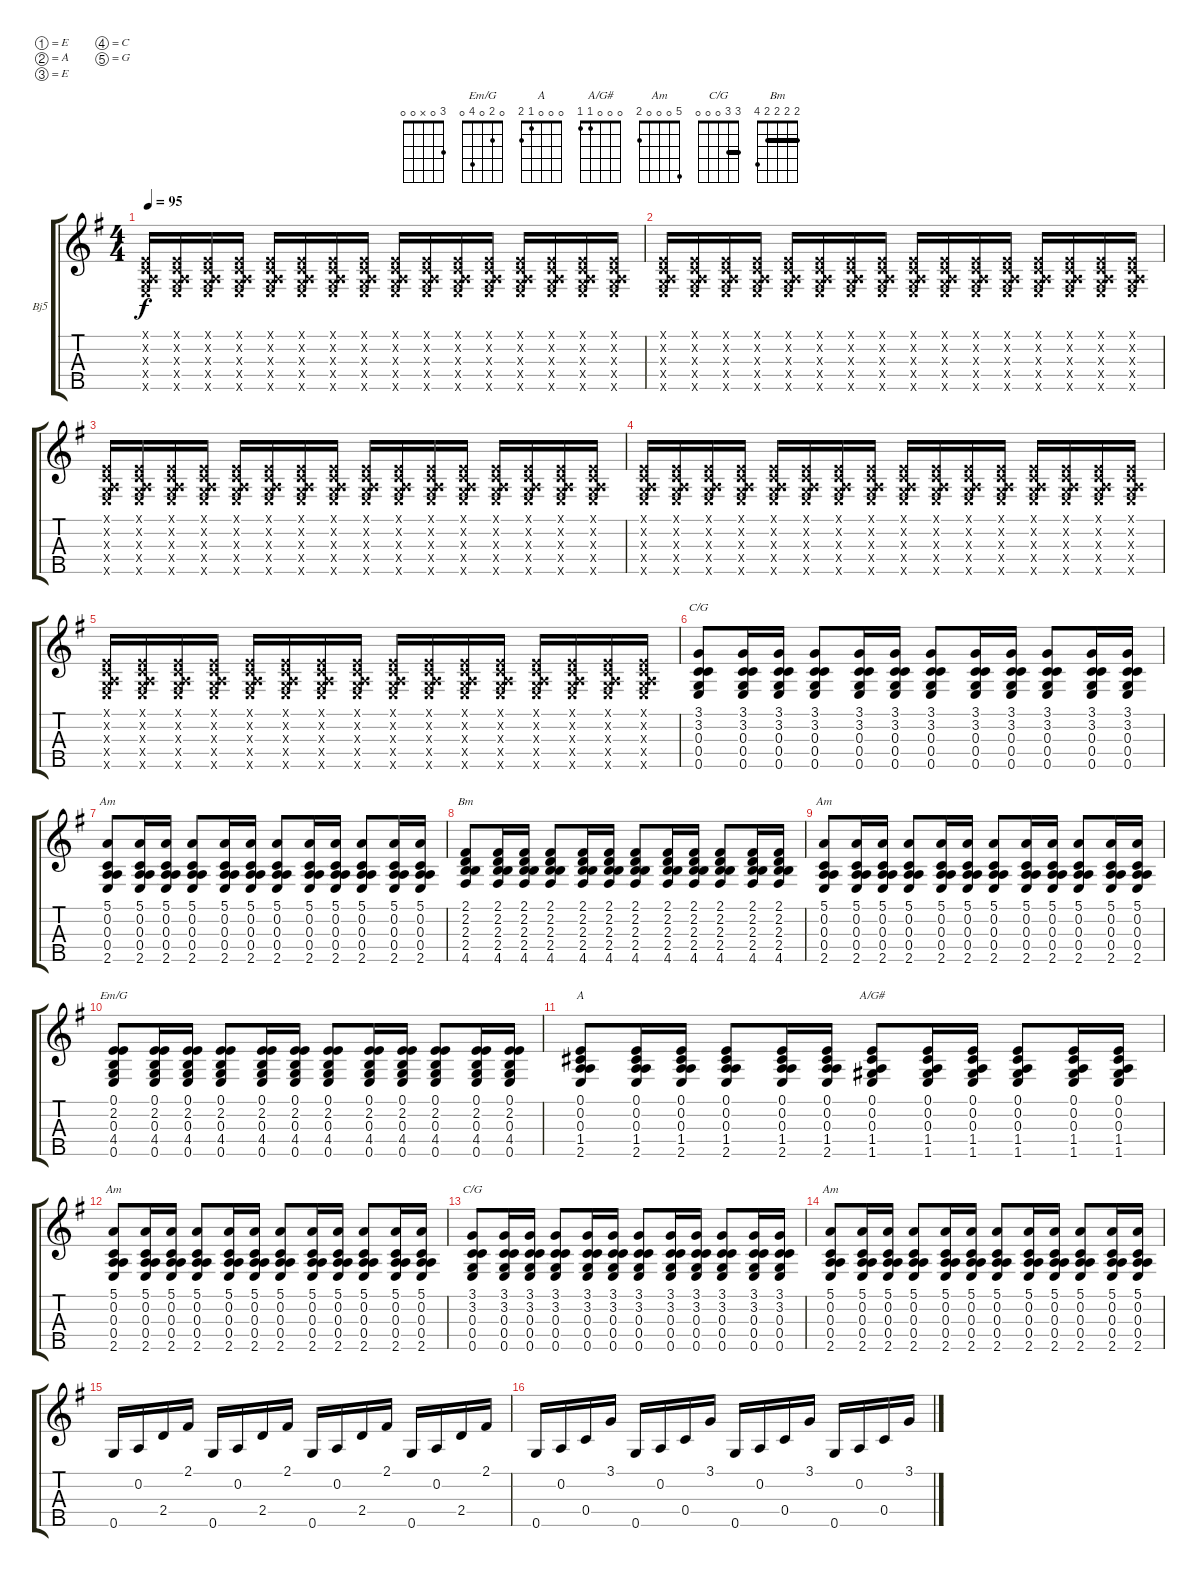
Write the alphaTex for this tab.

\bracketExtendMode groupsimilarinstruments
\firstSystemTrackNameOrientation horizontal
\otherSystemsTrackNameOrientation horizontal
\track ("Charango" "Bj5") {instrument banjo}
\staff {score tabs}
\tuning (E4 A3 E3 C4 G3)
\chord ("" 2 0 x 2 0) {showfingering false}
\chord ("" 3 0 x 0 0) {showfingering false}
\chord ("Em/G" 0 2 0 4 0) {showfingering false}
\chord ("A" 0 0 0 1 2) {showfingering false}
\chord ("A/G#" 0 0 0 1 1) {showfingering false}
\chord ("Am" 5 0 0 0 2) {showfingering false}
\chord ("C/G" 3 3 0 0 0) {showfingering false barre 3}
\chord ("Bm" 2 2 2 2 4) {showfingering false barre (2 2 2)}
\ts (4 4)
\tempo 95
\clef g2
\ks g
(0.1{x} 0.2{x} 0.3{x} 0.4{x} 0.5{x}).16{dy f} (0.1{x} 0.2{x} 0.3{x} 0.4{x} 0.5{x}).16 (0.1{x} 0.2{x} 0.3{x} 0.4{x} 0.5{x}).16 (0.1{x} 0.2{x} 0.3{x} 0.4{x} 0.5{x}).16 (0.1{x} 0.2{x} 0.3{x} 0.4{x} 0.5{x}).16 (0.1{x} 0.2{x} 0.3{x} 0.4{x} 0.5{x}).16 (0.1{x} 0.2{x} 0.3{x} 0.4{x} 0.5{x}).16 (0.1{x} 0.2{x} 0.3{x} 0.4{x} 0.5{x}).16 (0.1{x} 0.2{x} 0.3{x} 0.4{x} 0.5{x}).16 (0.1{x} 0.2{x} 0.3{x} 0.4{x} 0.5{x}).16 (0.1{x} 0.2{x} 0.3{x} 0.4{x} 0.5{x}).16 (0.1{x} 0.2{x} 0.3{x} 0.4{x} 0.5{x}).16 (0.1{x} 0.2{x} 0.3{x} 0.4{x} 0.5{x}).16 (0.1{x} 0.2{x} 0.3{x} 0.4{x} 0.5{x}).16 (0.1{x} 0.2{x} 0.3{x} 0.4{x} 0.5{x}).16 (0.1{x} 0.2{x} 0.3{x} 0.4{x} 0.5{x}).16 |
(0.1{x} 0.2{x} 0.3{x} 0.4{x} 0.5{x}).16 (0.1{x} 0.2{x} 0.3{x} 0.4{x} 0.5{x}).16 (0.1{x} 0.2{x} 0.3{x} 0.4{x} 0.5{x}).16 (0.1{x} 0.2{x} 0.3{x} 0.4{x} 0.5{x}).16 (0.1{x} 0.2{x} 0.3{x} 0.4{x} 0.5{x}).16 (0.1{x} 0.2{x} 0.3{x} 0.4{x} 0.5{x}).16 (0.1{x} 0.2{x} 0.3{x} 0.4{x} 0.5{x}).16 (0.1{x} 0.2{x} 0.3{x} 0.4{x} 0.5{x}).16 (0.1{x} 0.2{x} 0.3{x} 0.4{x} 0.5{x}).16 (0.1{x} 0.2{x} 0.3{x} 0.4{x} 0.5{x}).16 (0.1{x} 0.2{x} 0.3{x} 0.4{x} 0.5{x}).16 (0.1{x} 0.2{x} 0.3{x} 0.4{x} 0.5{x}).16 (0.1{x} 0.2{x} 0.3{x} 0.4{x} 0.5{x}).16 (0.1{x} 0.2{x} 0.3{x} 0.4{x} 0.5{x}).16 (0.1{x} 0.2{x} 0.3{x} 0.4{x} 0.5{x}).16 (0.1{x} 0.2{x} 0.3{x} 0.4{x} 0.5{x}).16 |
(0.1{x} 0.2{x} 0.3{x} 0.4{x} 0.5{x}).16 (0.1{x} 0.2{x} 0.3{x} 0.4{x} 0.5{x}).16 (0.1{x} 0.2{x} 0.3{x} 0.4{x} 0.5{x}).16 (0.1{x} 0.2{x} 0.3{x} 0.4{x} 0.5{x}).16 (0.1{x} 0.2{x} 0.3{x} 0.4{x} 0.5{x}).16 (0.1{x} 0.2{x} 0.3{x} 0.4{x} 0.5{x}).16 (0.1{x} 0.2{x} 0.3{x} 0.4{x} 0.5{x}).16 (0.1{x} 0.2{x} 0.3{x} 0.4{x} 0.5{x}).16 (0.1{x} 0.2{x} 0.3{x} 0.4{x} 0.5{x}).16 (0.1{x} 0.2{x} 0.3{x} 0.4{x} 0.5{x}).16 (0.1{x} 0.2{x} 0.3{x} 0.4{x} 0.5{x}).16 (0.1{x} 0.2{x} 0.3{x} 0.4{x} 0.5{x}).16 (0.1{x} 0.2{x} 0.3{x} 0.4{x} 0.5{x}).16 (0.1{x} 0.2{x} 0.3{x} 0.4{x} 0.5{x}).16 (0.1{x} 0.2{x} 0.3{x} 0.4{x} 0.5{x}).16 (0.1{x} 0.2{x} 0.3{x} 0.4{x} 0.5{x}).16 |
(0.1{x} 0.2{x} 0.3{x} 0.4{x} 0.5{x}).16 (0.1{x} 0.2{x} 0.3{x} 0.4{x} 0.5{x}).16 (0.1{x} 0.2{x} 0.3{x} 0.4{x} 0.5{x}).16 (0.1{x} 0.2{x} 0.3{x} 0.4{x} 0.5{x}).16 (0.1{x} 0.2{x} 0.3{x} 0.4{x} 0.5{x}).16 (0.1{x} 0.2{x} 0.3{x} 0.4{x} 0.5{x}).16 (0.1{x} 0.2{x} 0.3{x} 0.4{x} 0.5{x}).16 (0.1{x} 0.2{x} 0.3{x} 0.4{x} 0.5{x}).16 (0.1{x} 0.2{x} 0.3{x} 0.4{x} 0.5{x}).16 (0.1{x} 0.2{x} 0.3{x} 0.4{x} 0.5{x}).16 (0.1{x} 0.2{x} 0.3{x} 0.4{x} 0.5{x}).16 (0.1{x} 0.2{x} 0.3{x} 0.4{x} 0.5{x}).16 (0.1{x} 0.2{x} 0.3{x} 0.4{x} 0.5{x}).16 (0.1{x} 0.2{x} 0.3{x} 0.4{x} 0.5{x}).16 (0.1{x} 0.2{x} 0.3{x} 0.4{x} 0.5{x}).16 (0.1{x} 0.2{x} 0.3{x} 0.4{x} 0.5{x}).16 |
(0.1{x} 0.2{x} 0.3{x} 0.4{x} 0.5{x}).16 (0.1{x} 0.2{x} 0.3{x} 0.4{x} 0.5{x}).16 (0.1{x} 0.2{x} 0.3{x} 0.4{x} 0.5{x}).16 (0.1{x} 0.2{x} 0.3{x} 0.4{x} 0.5{x}).16 (0.1{x} 0.2{x} 0.3{x} 0.4{x} 0.5{x}).16 (0.1{x} 0.2{x} 0.3{x} 0.4{x} 0.5{x}).16 (0.1{x} 0.2{x} 0.3{x} 0.4{x} 0.5{x}).16 (0.1{x} 0.2{x} 0.3{x} 0.4{x} 0.5{x}).16 (0.1{x} 0.2{x} 0.3{x} 0.4{x} 0.5{x}).16 (0.1{x} 0.2{x} 0.3{x} 0.4{x} 0.5{x}).16 (0.1{x} 0.2{x} 0.3{x} 0.4{x} 0.5{x}).16 (0.1{x} 0.2{x} 0.3{x} 0.4{x} 0.5{x}).16 (0.1{x} 0.2{x} 0.3{x} 0.4{x} 0.5{x}).16 (0.1{x} 0.2{x} 0.3{x} 0.4{x} 0.5{x}).16 (0.1{x} 0.2{x} 0.3{x} 0.4{x} 0.5{x}).16 (0.1{x} 0.2{x} 0.3{x} 0.4{x} 0.5{x}).16 |
(3.1 3.2 0.3 0.4 0.5).8{ch "C/G"} (3.1 3.2 0.3 0.4 0.5).16 (3.1 3.2 0.3 0.4 0.5).16 (3.1 3.2 0.3 0.4 0.5).8 (3.1 3.2 0.3 0.4 0.5).16 (3.1 3.2 0.3 0.4 0.5).16 (3.1 3.2 0.3 0.4 0.5).8 (3.1 3.2 0.3 0.4 0.5).16 (3.1 3.2 0.3 0.4 0.5).16 (3.1 3.2 0.3 0.4 0.5).8 (3.1 3.2 0.3 0.4 0.5).16 (3.1 3.2 0.3 0.4 0.5).16 |
(5.1 0.2 0.3 0.4 2.5).8{ch "Am"} (5.1 0.2 0.3 0.4 2.5).16 (5.1 0.2 0.3 0.4 2.5).16 (5.1 0.2 0.3 0.4 2.5).8 (5.1 0.2 0.3 0.4 2.5).16 (5.1 0.2 0.3 0.4 2.5).16 (5.1 0.2 0.3 0.4 2.5).8 (5.1 0.2 0.3 0.4 2.5).16 (5.1 0.2 0.3 0.4 2.5).16 (5.1 0.2 0.3 0.4 2.5).8 (5.1 0.2 0.3 0.4 2.5).16 (5.1 0.2 0.3 0.4 2.5).16 |
(2.1 2.2 2.3 2.4 4.5).8{ch "Bm"} (2.1 2.2 2.3 2.4 4.5).16 (2.1 2.2 2.3 2.4 4.5).16 (2.1 2.2 2.3 2.4 4.5).8 (2.1 2.2 2.3 2.4 4.5).16 (2.1 2.2 2.3 2.4 4.5).16 (2.1 2.2 2.3 2.4 4.5).8 (2.1 2.2 2.3 2.4 4.5).16 (2.1 2.2 2.3 2.4 4.5).16 (2.1 2.2 2.3 2.4 4.5).8 (2.1 2.2 2.3 2.4 4.5).16 (2.1 2.2 2.3 2.4 4.5).16 |
(5.1 0.2 0.3 0.4 2.5).8{ch "Am"} (5.1 0.2 0.3 0.4 2.5).16 (5.1 0.2 0.3 0.4 2.5).16 (5.1 0.2 0.3 0.4 2.5).8 (5.1 0.2 0.3 0.4 2.5).16 (5.1 0.2 0.3 0.4 2.5).16 (5.1 0.2 0.3 0.4 2.5).8 (5.1 0.2 0.3 0.4 2.5).16 (5.1 0.2 0.3 0.4 2.5).16 (5.1 0.2 0.3 0.4 2.5).8 (5.1 0.2 0.3 0.4 2.5).16 (5.1 0.2 0.3 0.4 2.5).16 |
(0.1 2.2 0.3 4.4 0.5).8{ch "Em/G"} (0.1 2.2 0.3 4.4 0.5).16 (0.1 2.2 0.3 4.4 0.5).16 (0.1 2.2 0.3 4.4 0.5).8 (0.1 2.2 0.3 4.4 0.5).16 (0.1 2.2 0.3 4.4 0.5).16 (0.1 2.2 0.3 4.4 0.5).8 (0.1 2.2 0.3 4.4 0.5).16 (0.1 2.2 0.3 4.4 0.5).16 (0.1 2.2 0.3 4.4 0.5).8 (0.1 2.2 0.3 4.4 0.5).16 (0.1 2.2 0.3 4.4 0.5).16 |
(0.1 0.2 0.3 1.4 2.5).8{ch "A"} (0.1 0.2 0.3 1.4 2.5).16 (0.1 0.2 0.3 1.4 2.5).16 (0.1 0.2 0.3 1.4 2.5).8 (0.1 0.2 0.3 1.4 2.5).16 (0.1 0.2 0.3 1.4 2.5).16 (0.1 0.2 0.3 1.4 1.5).8{ch "A/G#"} (0.1 0.2 0.3 1.4 1.5).16 (0.1 0.2 0.3 1.4 1.5).16 (0.1 0.2 0.3 1.4 1.5).8 (0.1 0.2 0.3 1.4 1.5).16 (0.1 0.2 0.3 1.4 1.5).16 |
(5.1 0.2 0.3 0.4 2.5).8{ch "Am"} (5.1 0.2 0.3 0.4 2.5).16 (5.1 0.2 0.3 0.4 2.5).16 (5.1 0.2 0.3 0.4 2.5).8 (5.1 0.2 0.3 0.4 2.5).16 (5.1 0.2 0.3 0.4 2.5).16 (5.1 0.2 0.3 0.4 2.5).8 (5.1 0.2 0.3 0.4 2.5).16 (5.1 0.2 0.3 0.4 2.5).16 (5.1 0.2 0.3 0.4 2.5).8 (5.1 0.2 0.3 0.4 2.5).16 (5.1 0.2 0.3 0.4 2.5).16 |
(3.1 3.2 0.3 0.4 0.5).8{ch "C/G"} (3.1 3.2 0.3 0.4 0.5).16 (3.1 3.2 0.3 0.4 0.5).16 (3.1 3.2 0.3 0.4 0.5).8 (3.1 3.2 0.3 0.4 0.5).16 (3.1 3.2 0.3 0.4 0.5).16 (3.1 3.2 0.3 0.4 0.5).8 (3.1 3.2 0.3 0.4 0.5).16 (3.1 3.2 0.3 0.4 0.5).16 (3.1 3.2 0.3 0.4 0.5).8 (3.1 3.2 0.3 0.4 0.5).16 (3.1 3.2 0.3 0.4 0.5).16 |
(5.1 0.2 0.3 0.4 2.5).8{ch "Am"} (5.1 0.2 0.3 0.4 2.5).16 (5.1 0.2 0.3 0.4 2.5).16 (5.1 0.2 0.3 0.4 2.5).8 (5.1 0.2 0.3 0.4 2.5).16 (5.1 0.2 0.3 0.4 2.5).16 (5.1 0.2 0.3 0.4 2.5).8 (5.1 0.2 0.3 0.4 2.5).16 (5.1 0.2 0.3 0.4 2.5).16 (5.1 0.2 0.3 0.4 2.5).8 (5.1 0.2 0.3 0.4 2.5).16 (5.1 0.2 0.3 0.4 2.5).16 |
0.5.16{ch ""} 0.2.16 2.4.16 2.1.16 0.5.16 0.2.16 2.4.16 2.1.16 0.5.16 0.2.16 2.4.16 2.1.16 0.5.16 0.2.16 2.4.16 2.1.16 |
0.5.16{ch ""} 0.2.16 0.4.16 3.1.16 0.5.16 0.2.16 0.4.16 3.1.16 0.5.16 0.2.16 0.4.16 3.1.16 0.5.16 0.2.16 0.4.16 3.1.16
